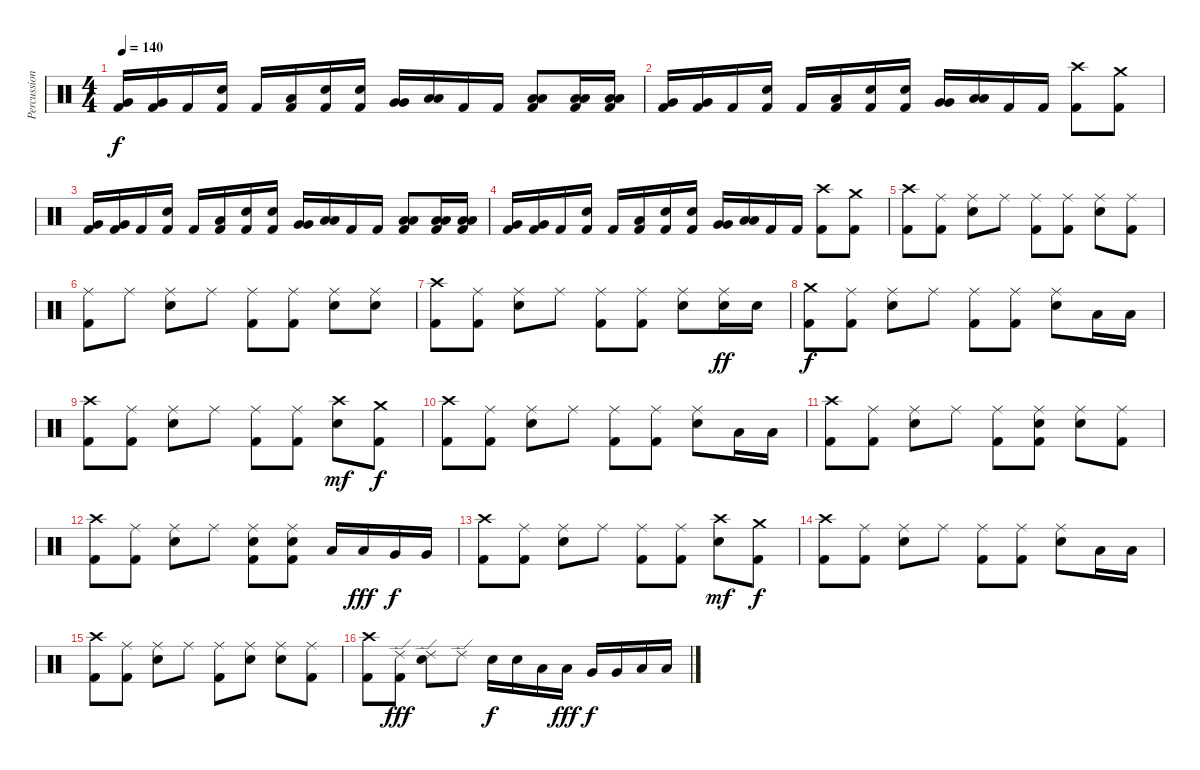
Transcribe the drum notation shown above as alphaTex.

\track ("Percussion" "Percussion") {instrument percussion}
\staff {score}
\articulation defaults
\ts (4 4)
\tempo 140
\clef neutral
\ks c
("Very Low Tom (hit)" "Kick (hit) 2").16{dy f} ("Very Low Tom (hit)" "Kick (hit) 2").16 "Kick (hit) 2".16 ("Snare (hit) 2" "Kick (hit) 2").16 "Kick (hit) 2".16 ("Low Tom (hit)" "Kick (hit) 2").16 ("Snare (hit) 2" "Kick (hit) 2").16 ("Snare (hit) 2" "Kick (hit) 2").16 ("Very Low Tom (hit)" "Very Low Tom (hit)").16 ("Low Floor Tom (hit)" "Low Floor Tom (hit)").16 "Kick (hit) 2".16 "Kick (hit) 2".16 ("Low Floor Tom (hit)" "Low Floor Tom (hit)" "Kick (hit) 2").8 ("Low Floor Tom (hit)" "Low Floor Tom (hit)" "Kick (hit) 2").16 ("Low Floor Tom (hit)" "Low Floor Tom (hit)" "Kick (hit) 2").16 |
("Very Low Tom (hit)" "Kick (hit) 2").16 ("Very Low Tom (hit)" "Kick (hit) 2").16 "Kick (hit) 2".16 ("Snare (hit) 2" "Kick (hit) 2").16 "Kick (hit) 2".16 ("Low Tom (hit)" "Kick (hit) 2").16 ("Snare (hit) 2" "Kick (hit) 2").16 ("Snare (hit) 2" "Kick (hit) 2").16 ("Very Low Tom (hit)" "Very Low Tom (hit)").16 ("Low Floor Tom (hit)" "Low Floor Tom (hit)").16 "Kick (hit) 2".16 "Kick (hit) 2".16 ("Crash high (hit)" "Kick (hit) 2").8 ("Crash medium (hit)" "Kick (hit) 2").8 |
("Very Low Tom (hit)" "Kick (hit) 2").16 ("Very Low Tom (hit)" "Kick (hit) 2").16 "Kick (hit) 2".16 ("Snare (hit) 2" "Kick (hit) 2").16 "Kick (hit) 2".16 ("Low Tom (hit)" "Kick (hit) 2").16 ("Snare (hit) 2" "Kick (hit) 2").16 ("Snare (hit) 2" "Kick (hit) 2").16 ("Very Low Tom (hit)" "Very Low Tom (hit)").16 ("Low Floor Tom (hit)" "Low Floor Tom (hit)").16 "Kick (hit) 2".16 "Kick (hit) 2".16 ("Low Floor Tom (hit)" "Low Floor Tom (hit)" "Kick (hit) 2").8 ("Low Floor Tom (hit)" "Low Floor Tom (hit)" "Kick (hit) 2").16 ("Low Floor Tom (hit)" "Low Floor Tom (hit)" "Kick (hit) 2").16 |
("Very Low Tom (hit)" "Kick (hit) 2").16 ("Very Low Tom (hit)" "Kick (hit) 2").16 "Kick (hit) 2".16 ("Snare (hit) 2" "Kick (hit) 2").16 "Kick (hit) 2".16 ("Low Tom (hit)" "Kick (hit) 2").16 ("Snare (hit) 2" "Kick (hit) 2").16 ("Snare (hit) 2" "Kick (hit) 2").16 ("Very Low Tom (hit)" "Very Low Tom (hit)").16 ("Low Floor Tom (hit)" "Low Floor Tom (hit)").16 "Kick (hit) 2".16 "Kick (hit) 2".16 ("Crash high (hit)" "Kick (hit) 2").8 ("Crash medium (hit)" "Kick (hit) 2").8 |
("Crash high (hit)" "Kick (hit) 2").8 ("Ride (middle)" "Kick (hit) 2").8 ("Ride (middle)" "Snare (hit) 2").8 "Ride (middle)".8 ("Ride (middle)" "Kick (hit) 2").8 ("Ride (middle)" "Kick (hit) 2").8 ("Ride (middle)" "Snare (hit) 2").8 ("Ride (middle)" "Kick (hit) 2").8 |
("Ride (middle)" "Kick (hit) 2").8 "Ride (middle)".8 ("Ride (middle)" "Snare (hit) 2").8 "Ride (middle)".8 ("Ride (middle)" "Kick (hit) 2").8 ("Ride (middle)" "Kick (hit) 2").8 ("Ride (middle)" "Snare (hit) 2").8 ("Ride (middle)" "Snare (hit) 2").8 |
("Crash high (hit)" "Kick (hit) 2").8 ("Ride (middle)" "Kick (hit) 2").8 ("Ride (middle)" "Snare (hit) 2").8 "Ride (middle)".8 ("Ride (middle)" "Kick (hit) 2").8 ("Ride (middle)" "Kick (hit) 2").8 ("Ride (middle)" "Snare (hit) 2").8 ("Ride (middle)" "Snare (hit) 2").16{dy ff} "Snare (hit) 2".16 |
("Crash medium (hit)" "Kick (hit) 2").8{dy f} ("Ride (middle)" "Kick (hit) 2").8 ("Ride (middle)" "Snare (hit) 2").8 "Ride (middle)".8 ("Ride (middle)" "Kick (hit) 2").8 ("Ride (middle)" "Kick (hit) 2").8 ("Ride (middle)" "Snare (hit) 2").8 "Low Tom (hit)".16 "Low Tom (hit)".16 |
("Crash high (hit)" "Kick (hit) 2").8 ("Ride (middle)" "Kick (hit) 2").8 ("Ride (middle)" "Snare (hit) 2").8 "Ride (middle)".8 ("Ride (middle)" "Kick (hit) 2").8 ("Ride (middle)" "Kick (hit) 2").8 ("Crash high (hit)" "Snare (hit) 2").8{dy mf} ("Crash medium (hit)" "Kick (hit) 2").8{dy f} |
("Crash high (hit)" "Kick (hit) 2").8 ("Ride (middle)" "Kick (hit) 2").8 ("Ride (middle)" "Snare (hit) 2").8 "Ride (middle)".8 ("Ride (middle)" "Kick (hit) 2").8 ("Ride (middle)" "Kick (hit) 2").8 ("Ride (middle)" "Snare (hit) 2").8 "Low Tom (hit)".16 "Low Tom (hit)".16 |
("Crash high (hit)" "Kick (hit) 2").8 ("Ride (middle)" "Kick (hit) 2").8 ("Ride (middle)" "Snare (hit) 2").8 "Ride (middle)".8 ("Ride (middle)" "Kick (hit) 2").8 ("Ride (middle)" "Snare (hit) 2" "Kick (hit) 2").8 ("Ride (middle)" "Snare (hit) 2").8 ("Ride (middle)" "Kick (hit) 2").8 |
("Crash high (hit)" "Kick (hit) 2").8 ("Ride (middle)" "Kick (hit) 2").8 ("Ride (middle)" "Snare (hit) 2").8 "Ride (middle)".8 ("Ride (middle)" "Snare (hit) 2" "Kick (hit) 2").8 ("Ride (middle)" "Snare (hit) 2" "Kick (hit) 2").8 "Low Tom (hit)".16 "Low Tom (hit)".16{dy fff} "Very Low Tom (hit)".16{dy f} "Very Low Tom (hit)".16 |
("Crash high (hit)" "Kick (hit) 2").8 ("Ride (middle)" "Kick (hit) 2").8 ("Ride (middle)" "Snare (hit) 2").8 "Ride (middle)".8 ("Ride (middle)" "Kick (hit) 2").8 ("Ride (middle)" "Kick (hit) 2").8 ("Crash high (hit)" "Snare (hit) 2").8{dy mf} ("Crash medium (hit)" "Kick (hit) 2").8{dy f} |
("Crash high (hit)" "Kick (hit) 2").8 ("Ride (middle)" "Kick (hit) 2").8 ("Ride (middle)" "Snare (hit) 2").8 "Ride (middle)".8 ("Ride (middle)" "Kick (hit) 2").8 ("Ride (middle)" "Kick (hit) 2").8 ("Ride (middle)" "Snare (hit) 2").8 "Low Tom (hit)".16 "Low Tom (hit)".16 |
("Crash high (hit)" "Kick (hit) 2").8 ("Ride (middle)" "Kick (hit) 2").8 ("Ride (middle)" "Snare (hit) 2").8 "Ride (middle)".8 ("Ride (middle)" "Kick (hit) 2").8 ("Ride (middle)" "Snare (hit) 2").8 ("Ride (middle)" "Snare (hit) 2").8 ("Ride (middle)" "Kick (hit) 2").8 |
("Crash high (hit)" "Kick (hit) 2").8 ("Ride (edge) 2" "Kick (hit) 2").8{dy fff} ("Ride (edge) 2" "Snare (hit) 2").8 "Ride (edge) 2".8 "Snare (hit) 2".16{dy f} "Snare (hit) 2".16 "Low Tom (hit)".16 "Low Tom (hit)".16{dy fff} "Very Low Tom (hit)".16{dy f} "Very Low Tom (hit)".16 "Low Floor Tom (hit)".16 "Low Floor Tom (hit)".16
